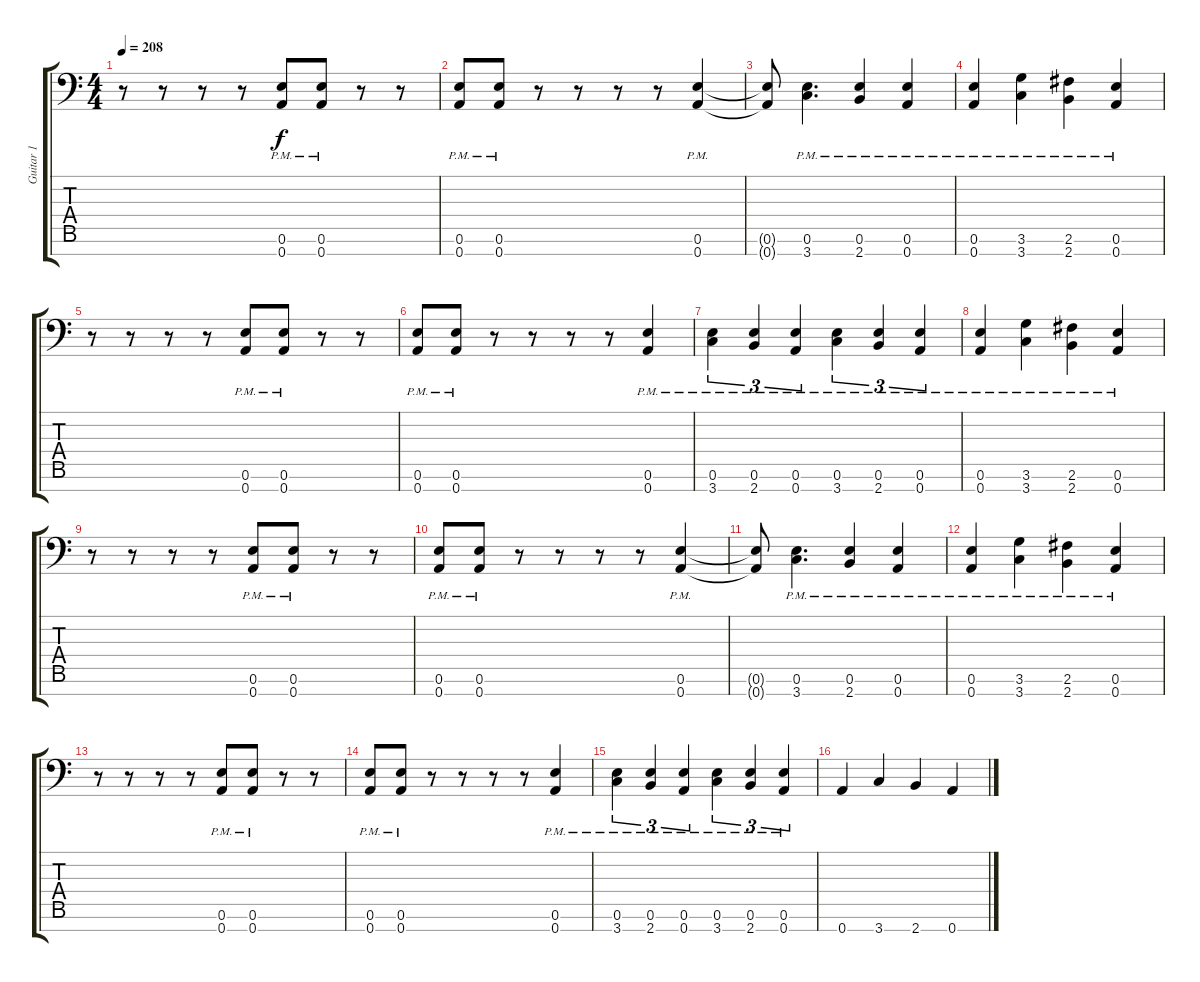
\track ("Guitar 1" "Guitar 1") {instrument distortionguitar}
\staff {score tabs}
\tuning (E4 B3 Gb3 D3 A2 E2 A1) {hide}
\ts (4 4)
\tempo 208
\clef f4
\ks c
r.8{dy f} r.8 r.8 r.8 (0.6{pm} 0.7{pm}).8 (0.6{pm} 0.7{pm}).8 r.8 r.8 |
(0.6{pm} 0.7{pm}).8 (0.6{pm} 0.7{pm}).8 r.8 r.8 r.8 r.8 (0.6{pm} 0.7{pm}).4 |
(0.6{t} 0.7{t}).8 (0.6{pm} 3.7{pm}).4{d} (0.6{pm} 2.7{pm}).4 (0.6{pm} 0.7{pm}).4 |
(0.6{pm} 0.7{pm}).4 (3.6{pm} 3.7{pm}).4 (2.6{pm} 2.7{pm}).4 (0.6{pm} 0.7{pm}).4 |
r.8 r.8 r.8 r.8 (0.6{pm} 0.7{pm}).8 (0.6{pm} 0.7{pm}).8 r.8 r.8 |
(0.6{pm} 0.7{pm}).8 (0.6{pm} 0.7{pm}).8 r.8 r.8 r.8 r.8 (0.6{pm} 0.7{pm}).4 |
(0.6{pm} 3.7{pm}).4{tu (3 2)} (0.6{pm} 2.7{pm}).4{tu (3 2)} (0.6{pm} 0.7{pm}).4{tu (3 2)} (0.6{pm} 3.7{pm}).4{tu (3 2)} (0.6{pm} 2.7{pm}).4{tu (3 2)} (0.6{pm} 0.7{pm}).4{tu (3 2)} |
(0.6{pm} 0.7{pm}).4 (3.6{pm} 3.7{pm}).4 (2.6{pm} 2.7{pm}).4 (0.6{pm} 0.7{pm}).4 |
r.8 r.8 r.8 r.8 (0.6{pm} 0.7{pm}).8 (0.6{pm} 0.7{pm}).8 r.8 r.8 |
(0.6{pm} 0.7{pm}).8 (0.6{pm} 0.7{pm}).8 r.8 r.8 r.8 r.8 (0.6{pm} 0.7{pm}).4 |
(0.6{t} 0.7{t}).8 (0.6{pm} 3.7{pm}).4{d} (0.6{pm} 2.7{pm}).4 (0.6{pm} 0.7{pm}).4 |
(0.6{pm} 0.7{pm}).4 (3.6{pm} 3.7{pm}).4 (2.6{pm} 2.7{pm}).4 (0.6{pm} 0.7{pm}).4 |
r.8 r.8 r.8 r.8 (0.6{pm} 0.7{pm}).8 (0.6{pm} 0.7{pm}).8 r.8 r.8 |
(0.6{pm} 0.7{pm}).8 (0.6{pm} 0.7{pm}).8 r.8 r.8 r.8 r.8 (0.6{pm} 0.7{pm}).4 |
(0.6{pm} 3.7{pm}).4{tu (3 2)} (0.6{pm} 2.7{pm}).4{tu (3 2)} (0.6{pm} 0.7{pm}).4{tu (3 2)} (0.6{pm} 3.7{pm}).4{tu (3 2)} (0.6{pm} 2.7{pm}).4{tu (3 2)} (0.6{pm} 0.7{pm}).4{tu (3 2)} |
0.7.4 3.7.4 2.7.4 0.7.4
